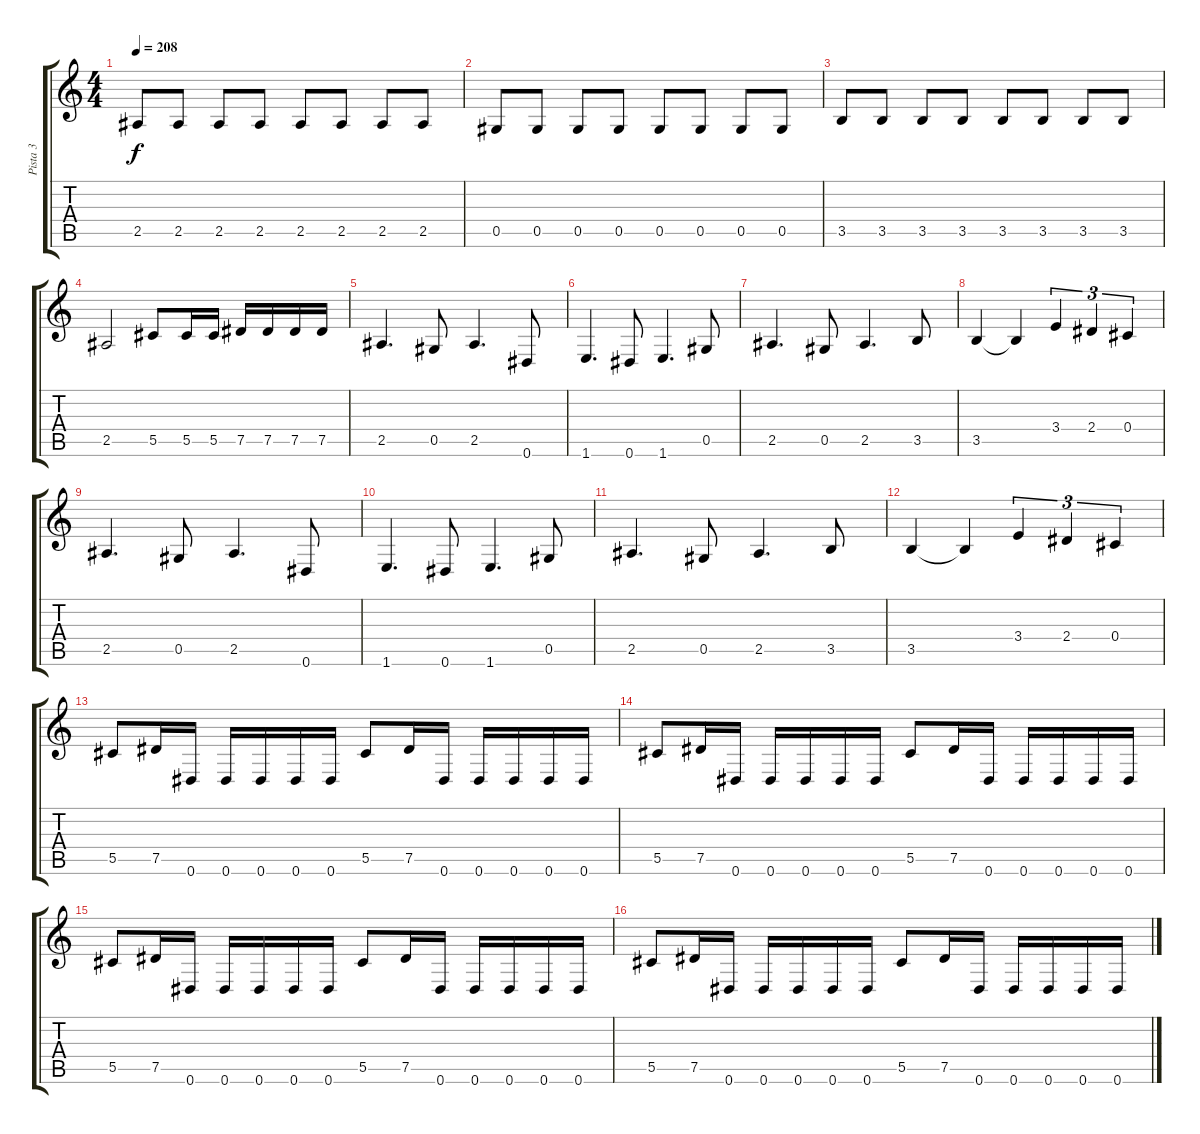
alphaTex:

\track ("Pista 3" "Pista 3") {instrument electricbassfinger}
\staff {score tabs}
\tuning (Eb4 Bb3 Gb3 Db3 Ab2 Eb2) {hide}
\ts (4 4)
\tempo 208
\clef g2
\ks c
2.5.8{dy f} 2.5.8 2.5.8 2.5.8 2.5.8 2.5.8 2.5.8 2.5.8 |
0.5.8 0.5.8 0.5.8 0.5.8 0.5.8 0.5.8 0.5.8 0.5.8 |
3.5.8 3.5.8 3.5.8 3.5.8 3.5.8 3.5.8 3.5.8 3.5.8 |
2.5.2 5.5.8 5.5.16 5.5.16 7.5.16 7.5.16 7.5.16 7.5.16 |
2.5.4{d} 0.5.8 2.5.4{d} 0.6.8 |
1.6.4{d} 0.6.8 1.6.4{d} 0.5.8 |
2.5.4{d} 0.5.8 2.5.4{d} 3.5.8 |
3.5.4 3.5{t}.4 3.4.4{tu (3 2)} 2.4.4{tu (3 2)} 0.4.4{tu (3 2)} |
2.5.4{d} 0.5.8 2.5.4{d} 0.6.8 |
1.6.4{d} 0.6.8 1.6.4{d} 0.5.8 |
2.5.4{d} 0.5.8 2.5.4{d} 3.5.8 |
3.5.4 3.5{t}.4 3.4.4{tu (3 2)} 2.4.4{tu (3 2)} 0.4.4{tu (3 2)} |
5.5.8 7.5.16 0.6.16 0.6.16 0.6.16 0.6.16 0.6.16 5.5.8 7.5.16 0.6.16 0.6.16 0.6.16 0.6.16 0.6.16 |
5.5.8 7.5.16 0.6.16 0.6.16 0.6.16 0.6.16 0.6.16 5.5.8 7.5.16 0.6.16 0.6.16 0.6.16 0.6.16 0.6.16 |
5.5.8 7.5.16 0.6.16 0.6.16 0.6.16 0.6.16 0.6.16 5.5.8 7.5.16 0.6.16 0.6.16 0.6.16 0.6.16 0.6.16 |
5.5.8 7.5.16 0.6.16 0.6.16 0.6.16 0.6.16 0.6.16 5.5.8 7.5.16 0.6.16 0.6.16 0.6.16 0.6.16 0.6.16
